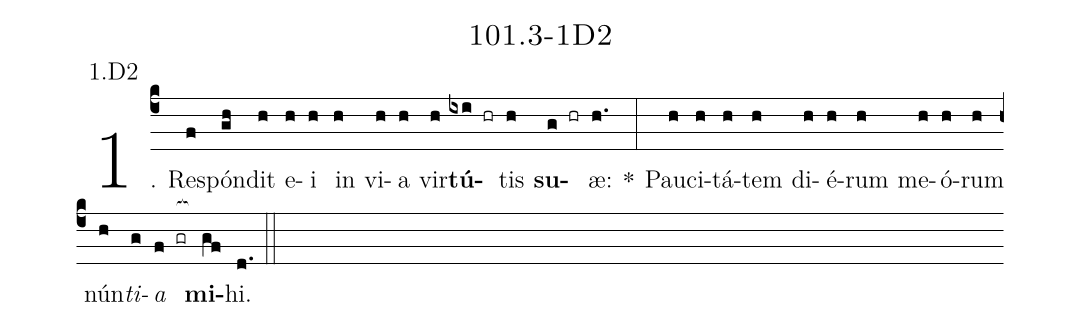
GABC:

name: 101.3-1D2;
annotation: 1.D2;
%%
(c4)1. Re(f)spón(gh)dit(h) e(h)i(h) in(h) vi(h)a(h) vir(h)<b>tú</b>(ixi hr)tis(h) <b>su</b>(g hr)æ:(h.) *(:) Pau(h)ci(h)tá(h)tem(h) di(h)é(h)rum(h) me(h)ó(h)rum(h) nún(h)<i>ti</i>(g)<i>a</i>(f gr[ocb:1{]) <b>mi</b>(gf[ocb:0}])hi.(d.) (::)


%E(h) u(h) o(g) u(f) a(gf) e.(d.) (::)
